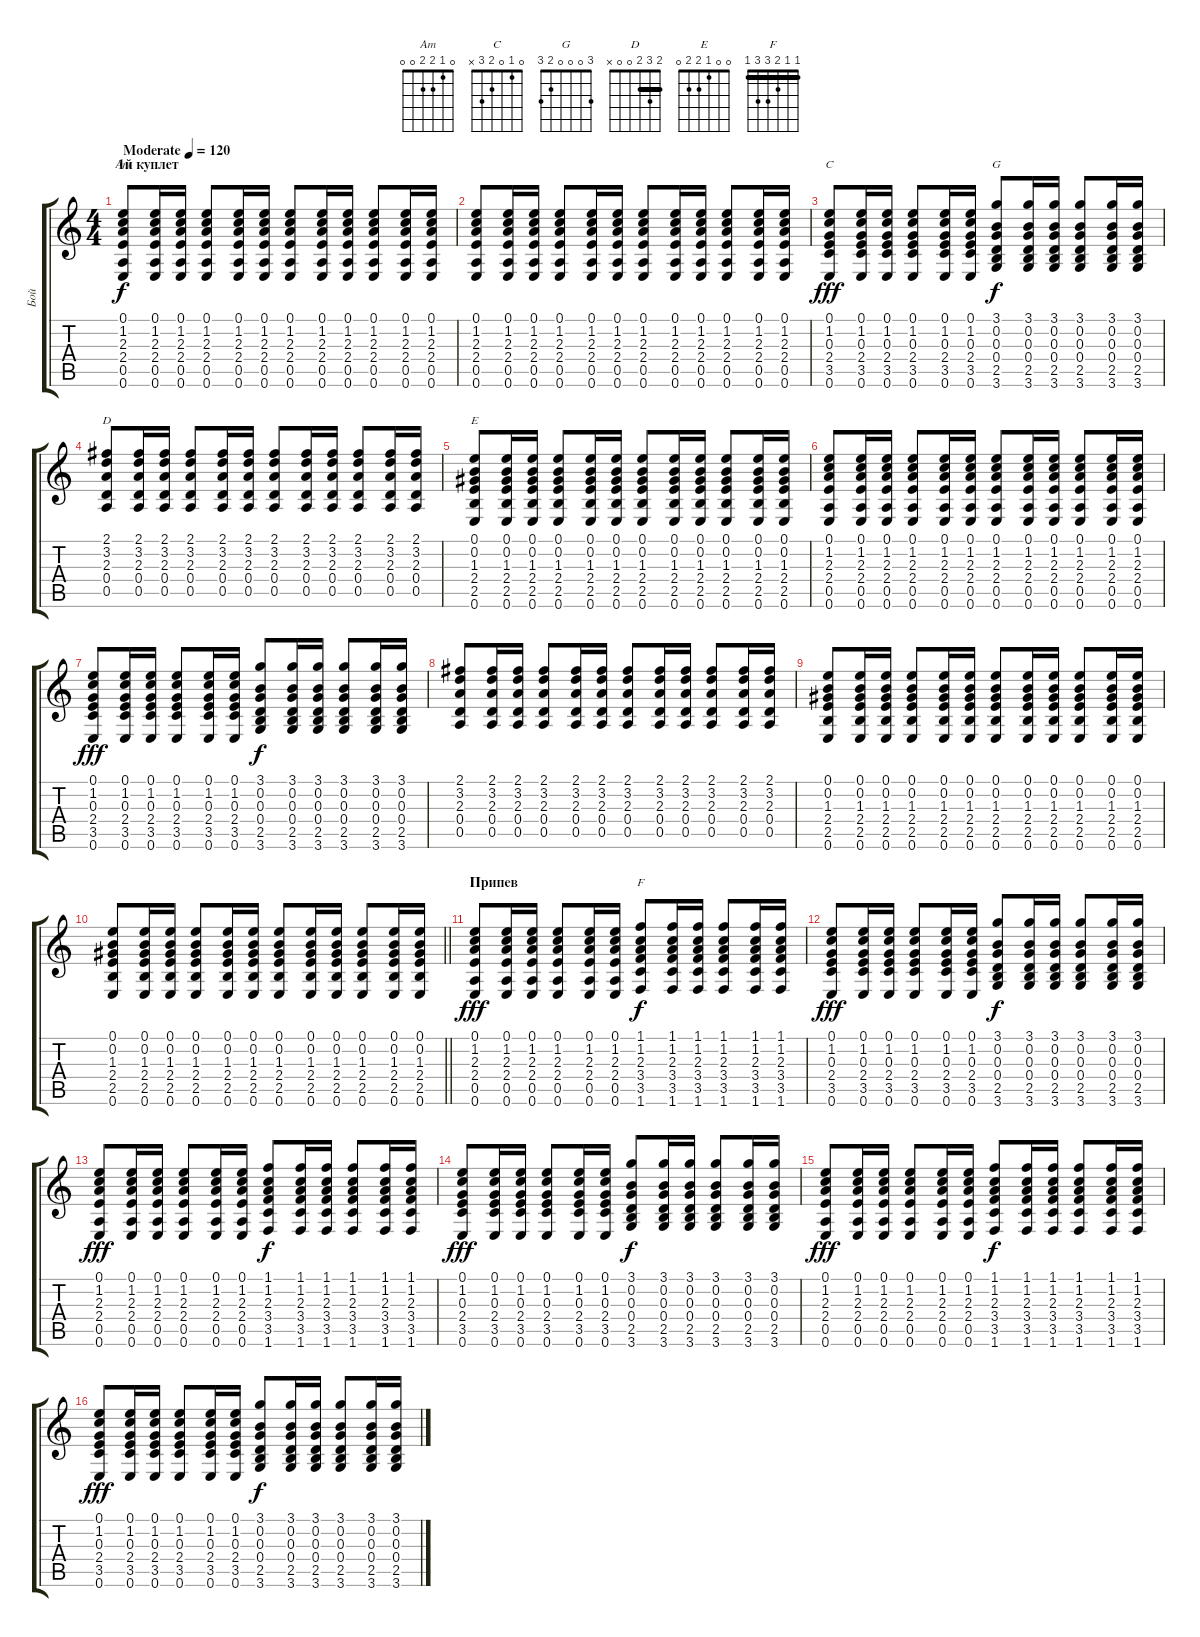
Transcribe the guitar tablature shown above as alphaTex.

\track ("Бой" "Бой") {instrument acousticguitarsteel}
\staff {score tabs}
\tuning (E4 B3 G3 D3 A2 E2) {hide}
\chord ("Am" 0 1 2 2 0 0)
\chord ("C" 0 1 0 2 3 x)
\chord ("G" 3 0 0 0 2 3)
\chord ("D" 2 3 2 0 0 x) {barre 2}
\chord ("E" 0 0 1 2 2 0)
\chord ("F" 1 1 2 3 3 1) {barre 1}
\ts (4 4)
\section ("" "1й куплет")
\tempo (120 "Moderate")
\clef g2
\ks c
(0.1 1.2 2.3 2.4 0.5 0.6).8{ch "Am" dy f instrument acousticguitarsteel} (0.1 1.2 2.3 2.4 0.5 0.6).16 (0.1 1.2 2.3 2.4 0.5 0.6).16 (0.1 1.2 2.3 2.4 0.5 0.6).8 (0.1 1.2 2.3 2.4 0.5 0.6).16 (0.1 1.2 2.3 2.4 0.5 0.6).16 (0.1 1.2 2.3 2.4 0.5 0.6).8 (0.1 1.2 2.3 2.4 0.5 0.6).16 (0.1 1.2 2.3 2.4 0.5 0.6).16 (0.1 1.2 2.3 2.4 0.5 0.6).8 (0.1 1.2 2.3 2.4 0.5 0.6).16 (0.1 1.2 2.3 2.4 0.5 0.6).16 |
(0.1 1.2 2.3 2.4 0.5 0.6).8 (0.1 1.2 2.3 2.4 0.5 0.6).16 (0.1 1.2 2.3 2.4 0.5 0.6).16 (0.1 1.2 2.3 2.4 0.5 0.6).8 (0.1 1.2 2.3 2.4 0.5 0.6).16 (0.1 1.2 2.3 2.4 0.5 0.6).16 (0.1 1.2 2.3 2.4 0.5 0.6).8 (0.1 1.2 2.3 2.4 0.5 0.6).16 (0.1 1.2 2.3 2.4 0.5 0.6).16 (0.1 1.2 2.3 2.4 0.5 0.6).8 (0.1 1.2 2.3 2.4 0.5 0.6).16 (0.1 1.2 2.3 2.4 0.5 0.6).16 |
(0.1 1.2 0.3 2.4 3.5 0.6).8{ch "C" dy fff} (0.1 1.2 0.3 2.4 3.5 0.6).16 (0.1 1.2 0.3 2.4 3.5 0.6).16 (0.1 1.2 0.3 2.4 3.5 0.6).8 (0.1 1.2 0.3 2.4 3.5 0.6).16 (0.1 1.2 0.3 2.4 3.5 0.6).16 (3.1 0.2 0.3 0.4 2.5 3.6).8{ch "G" dy f} (3.1 0.2 0.3 0.4 2.5 3.6).16 (3.1 0.2 0.3 0.4 2.5 3.6).16 (3.1 0.2 0.3 0.4 2.5 3.6).8 (3.1 0.2 0.3 0.4 2.5 3.6).16 (3.1 0.2 0.3 0.4 2.5 3.6).16 |
(2.1 3.2 2.3 0.4 0.5).8{ch "D"} (2.1 3.2 2.3 0.4 0.5).16 (2.1 3.2 2.3 0.4 0.5).16 (2.1 3.2 2.3 0.4 0.5).8 (2.1 3.2 2.3 0.4 0.5).16 (2.1 3.2 2.3 0.4 0.5).16 (2.1 3.2 2.3 0.4 0.5).8 (2.1 3.2 2.3 0.4 0.5).16 (2.1 3.2 2.3 0.4 0.5).16 (2.1 3.2 2.3 0.4 0.5).8 (2.1 3.2 2.3 0.4 0.5).16 (2.1 3.2 2.3 0.4 0.5).16 |
(0.1 0.2 1.3 2.4 2.5 0.6).8{ch "E"} (0.1 0.2 1.3 2.4 2.5 0.6).16 (0.1 0.2 1.3 2.4 2.5 0.6).16 (0.1 0.2 1.3 2.4 2.5 0.6).8 (0.1 0.2 1.3 2.4 2.5 0.6).16 (0.1 0.2 1.3 2.4 2.5 0.6).16 (0.1 0.2 1.3 2.4 2.5 0.6).8 (0.1 0.2 1.3 2.4 2.5 0.6).16 (0.1 0.2 1.3 2.4 2.5 0.6).16 (0.1 0.2 1.3 2.4 2.5 0.6).8 (0.1 0.2 1.3 2.4 2.5 0.6).16 (0.1 0.2 1.3 2.4 2.5 0.6).16 |
(0.1 1.2 2.3 2.4 0.5 0.6).8 (0.1 1.2 2.3 2.4 0.5 0.6).16 (0.1 1.2 2.3 2.4 0.5 0.6).16 (0.1 1.2 2.3 2.4 0.5 0.6).8 (0.1 1.2 2.3 2.4 0.5 0.6).16 (0.1 1.2 2.3 2.4 0.5 0.6).16 (0.1 1.2 2.3 2.4 0.5 0.6).8 (0.1 1.2 2.3 2.4 0.5 0.6).16 (0.1 1.2 2.3 2.4 0.5 0.6).16 (0.1 1.2 2.3 2.4 0.5 0.6).8 (0.1 1.2 2.3 2.4 0.5 0.6).16 (0.1 1.2 2.3 2.4 0.5 0.6).16 |
(0.1 1.2 0.3 2.4 3.5 0.6).8{dy fff} (0.1 1.2 0.3 2.4 3.5 0.6).16 (0.1 1.2 0.3 2.4 3.5 0.6).16 (0.1 1.2 0.3 2.4 3.5 0.6).8 (0.1 1.2 0.3 2.4 3.5 0.6).16 (0.1 1.2 0.3 2.4 3.5 0.6).16 (3.1 0.2 0.3 0.4 2.5 3.6).8{dy f} (3.1 0.2 0.3 0.4 2.5 3.6).16 (3.1 0.2 0.3 0.4 2.5 3.6).16 (3.1 0.2 0.3 0.4 2.5 3.6).8 (3.1 0.2 0.3 0.4 2.5 3.6).16 (3.1 0.2 0.3 0.4 2.5 3.6).16 |
(2.1 3.2 2.3 0.4 0.5).8 (2.1 3.2 2.3 0.4 0.5).16 (2.1 3.2 2.3 0.4 0.5).16 (2.1 3.2 2.3 0.4 0.5).8 (2.1 3.2 2.3 0.4 0.5).16 (2.1 3.2 2.3 0.4 0.5).16 (2.1 3.2 2.3 0.4 0.5).8 (2.1 3.2 2.3 0.4 0.5).16 (2.1 3.2 2.3 0.4 0.5).16 (2.1 3.2 2.3 0.4 0.5).8 (2.1 3.2 2.3 0.4 0.5).16 (2.1 3.2 2.3 0.4 0.5).16 |
(0.1 0.2 1.3 2.4 2.5 0.6).8 (0.1 0.2 1.3 2.4 2.5 0.6).16 (0.1 0.2 1.3 2.4 2.5 0.6).16 (0.1 0.2 1.3 2.4 2.5 0.6).8 (0.1 0.2 1.3 2.4 2.5 0.6).16 (0.1 0.2 1.3 2.4 2.5 0.6).16 (0.1 0.2 1.3 2.4 2.5 0.6).8 (0.1 0.2 1.3 2.4 2.5 0.6).16 (0.1 0.2 1.3 2.4 2.5 0.6).16 (0.1 0.2 1.3 2.4 2.5 0.6).8 (0.1 0.2 1.3 2.4 2.5 0.6).16 (0.1 0.2 1.3 2.4 2.5 0.6).16 |
\barLineRight lightlight
(0.1 0.2 1.3 2.4 2.5 0.6).8 (0.1 0.2 1.3 2.4 2.5 0.6).16 (0.1 0.2 1.3 2.4 2.5 0.6).16 (0.1 0.2 1.3 2.4 2.5 0.6).8 (0.1 0.2 1.3 2.4 2.5 0.6).16 (0.1 0.2 1.3 2.4 2.5 0.6).16 (0.1 0.2 1.3 2.4 2.5 0.6).8 (0.1 0.2 1.3 2.4 2.5 0.6).16 (0.1 0.2 1.3 2.4 2.5 0.6).16 (0.1 0.2 1.3 2.4 2.5 0.6).8 (0.1 0.2 1.3 2.4 2.5 0.6).16 (0.1 0.2 1.3 2.4 2.5 0.6).16 |
\section ("" "Припев")
(0.1 1.2 2.3 2.4 0.5 0.6).8{dy fff} (0.1 1.2 2.3 2.4 0.5 0.6).16 (0.1 1.2 2.3 2.4 0.5 0.6).16 (0.1 1.2 2.3 2.4 0.5 0.6).8 (0.1 1.2 2.3 2.4 0.5 0.6).16 (0.1 1.2 2.3 2.4 0.5 0.6).16 (1.1 1.2 2.3 3.4 3.5 1.6).8{ch "F" dy f} (1.1 1.2 2.3 3.4 3.5 1.6).16 (1.1 1.2 2.3 3.4 3.5 1.6).16 (1.1 1.2 2.3 3.4 3.5 1.6).8 (1.1 1.2 2.3 3.4 3.5 1.6).16 (1.1 1.2 2.3 3.4 3.5 1.6).16 |
(0.1 1.2 0.3 2.4 3.5 0.6).8{dy fff} (0.1 1.2 0.3 2.4 3.5 0.6).16 (0.1 1.2 0.3 2.4 3.5 0.6).16 (0.1 1.2 0.3 2.4 3.5 0.6).8 (0.1 1.2 0.3 2.4 3.5 0.6).16 (0.1 1.2 0.3 2.4 3.5 0.6).16 (3.1 0.2 0.3 0.4 2.5 3.6).8{dy f} (3.1 0.2 0.3 0.4 2.5 3.6).16 (3.1 0.2 0.3 0.4 2.5 3.6).16 (3.1 0.2 0.3 0.4 2.5 3.6).8 (3.1 0.2 0.3 0.4 2.5 3.6).16 (3.1 0.2 0.3 0.4 2.5 3.6).16 |
(0.1 1.2 2.3 2.4 0.5 0.6).8{dy fff} (0.1 1.2 2.3 2.4 0.5 0.6).16 (0.1 1.2 2.3 2.4 0.5 0.6).16 (0.1 1.2 2.3 2.4 0.5 0.6).8 (0.1 1.2 2.3 2.4 0.5 0.6).16 (0.1 1.2 2.3 2.4 0.5 0.6).16 (1.1 1.2 2.3 3.4 3.5 1.6).8{dy f} (1.1 1.2 2.3 3.4 3.5 1.6).16 (1.1 1.2 2.3 3.4 3.5 1.6).16 (1.1 1.2 2.3 3.4 3.5 1.6).8 (1.1 1.2 2.3 3.4 3.5 1.6).16 (1.1 1.2 2.3 3.4 3.5 1.6).16 |
(0.1 1.2 0.3 2.4 3.5 0.6).8{dy fff} (0.1 1.2 0.3 2.4 3.5 0.6).16 (0.1 1.2 0.3 2.4 3.5 0.6).16 (0.1 1.2 0.3 2.4 3.5 0.6).8 (0.1 1.2 0.3 2.4 3.5 0.6).16 (0.1 1.2 0.3 2.4 3.5 0.6).16 (3.1 0.2 0.3 0.4 2.5 3.6).8{dy f} (3.1 0.2 0.3 0.4 2.5 3.6).16 (3.1 0.2 0.3 0.4 2.5 3.6).16 (3.1 0.2 0.3 0.4 2.5 3.6).8 (3.1 0.2 0.3 0.4 2.5 3.6).16 (3.1 0.2 0.3 0.4 2.5 3.6).16 |
(0.1 1.2 2.3 2.4 0.5 0.6).8{dy fff} (0.1 1.2 2.3 2.4 0.5 0.6).16 (0.1 1.2 2.3 2.4 0.5 0.6).16 (0.1 1.2 2.3 2.4 0.5 0.6).8 (0.1 1.2 2.3 2.4 0.5 0.6).16 (0.1 1.2 2.3 2.4 0.5 0.6).16 (1.1 1.2 2.3 3.4 3.5 1.6).8{dy f} (1.1 1.2 2.3 3.4 3.5 1.6).16 (1.1 1.2 2.3 3.4 3.5 1.6).16 (1.1 1.2 2.3 3.4 3.5 1.6).8 (1.1 1.2 2.3 3.4 3.5 1.6).16 (1.1 1.2 2.3 3.4 3.5 1.6).16 |
(0.1 1.2 0.3 2.4 3.5 0.6).8{dy fff} (0.1 1.2 0.3 2.4 3.5 0.6).16 (0.1 1.2 0.3 2.4 3.5 0.6).16 (0.1 1.2 0.3 2.4 3.5 0.6).8 (0.1 1.2 0.3 2.4 3.5 0.6).16 (0.1 1.2 0.3 2.4 3.5 0.6).16 (3.1 0.2 0.3 0.4 2.5 3.6).8{dy f} (3.1 0.2 0.3 0.4 2.5 3.6).16 (3.1 0.2 0.3 0.4 2.5 3.6).16 (3.1 0.2 0.3 0.4 2.5 3.6).8 (3.1 0.2 0.3 0.4 2.5 3.6).16 (3.1 0.2 0.3 0.4 2.5 3.6).16
